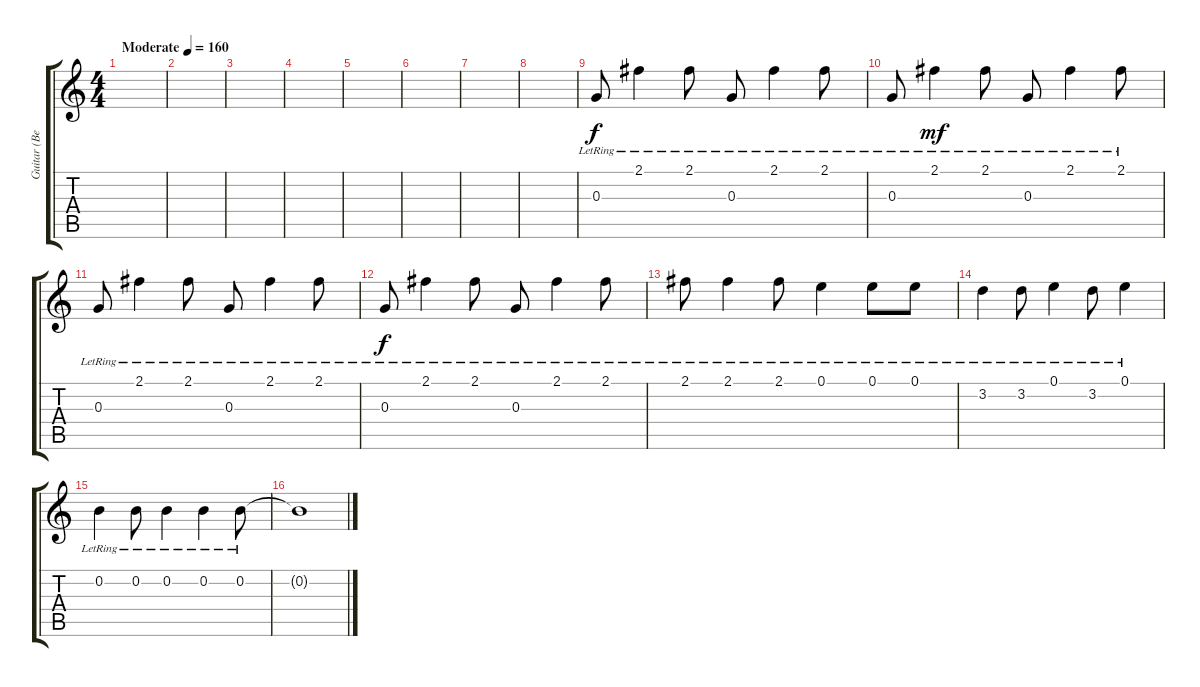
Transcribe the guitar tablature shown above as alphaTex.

\track ("Guitar (Bernard Sumner)" "Guitar (Be") {instrument electricguitarjazz}
\staff {score tabs}
\tuning (E4 B3 G3 D3 A2 E2) {hide}
\ts (4 4)
\tempo (160 "Moderate")
\clef g2
\ks c
|
|
|
|
|
|
|
|
0.3{lr}.8 2.1{lr}.4 2.1{lr}.8 0.3{lr}.8 2.1{lr}.4 2.1{lr}.8 |
0.3{lr}.8 2.1{lr}.4{dy mf} 2.1{lr}.8 0.3{lr}.8 2.1{lr}.4 2.1{lr}.8 |
0.3{lr}.8 2.1{lr}.4 2.1{lr}.8 0.3{lr}.8 2.1{lr}.4 2.1{lr}.8 |
0.3{lr}.8{dy f} 2.1{lr}.4 2.1{lr}.8 0.3{lr}.8 2.1{lr}.4 2.1{lr}.8 |
2.1{lr}.8 2.1{lr}.4 2.1{lr}.8 0.1{lr}.4 0.1{lr}.8 0.1{lr}.8 |
3.2{lr}.4 3.2{lr}.8 0.1{lr}.4 3.2{lr}.8 0.1{lr}.4 |
0.2{lr}.4 0.2{lr}.8 0.2{lr}.4 0.2{lr}.4 0.2{lr}.8 |
0.2{t}.1
